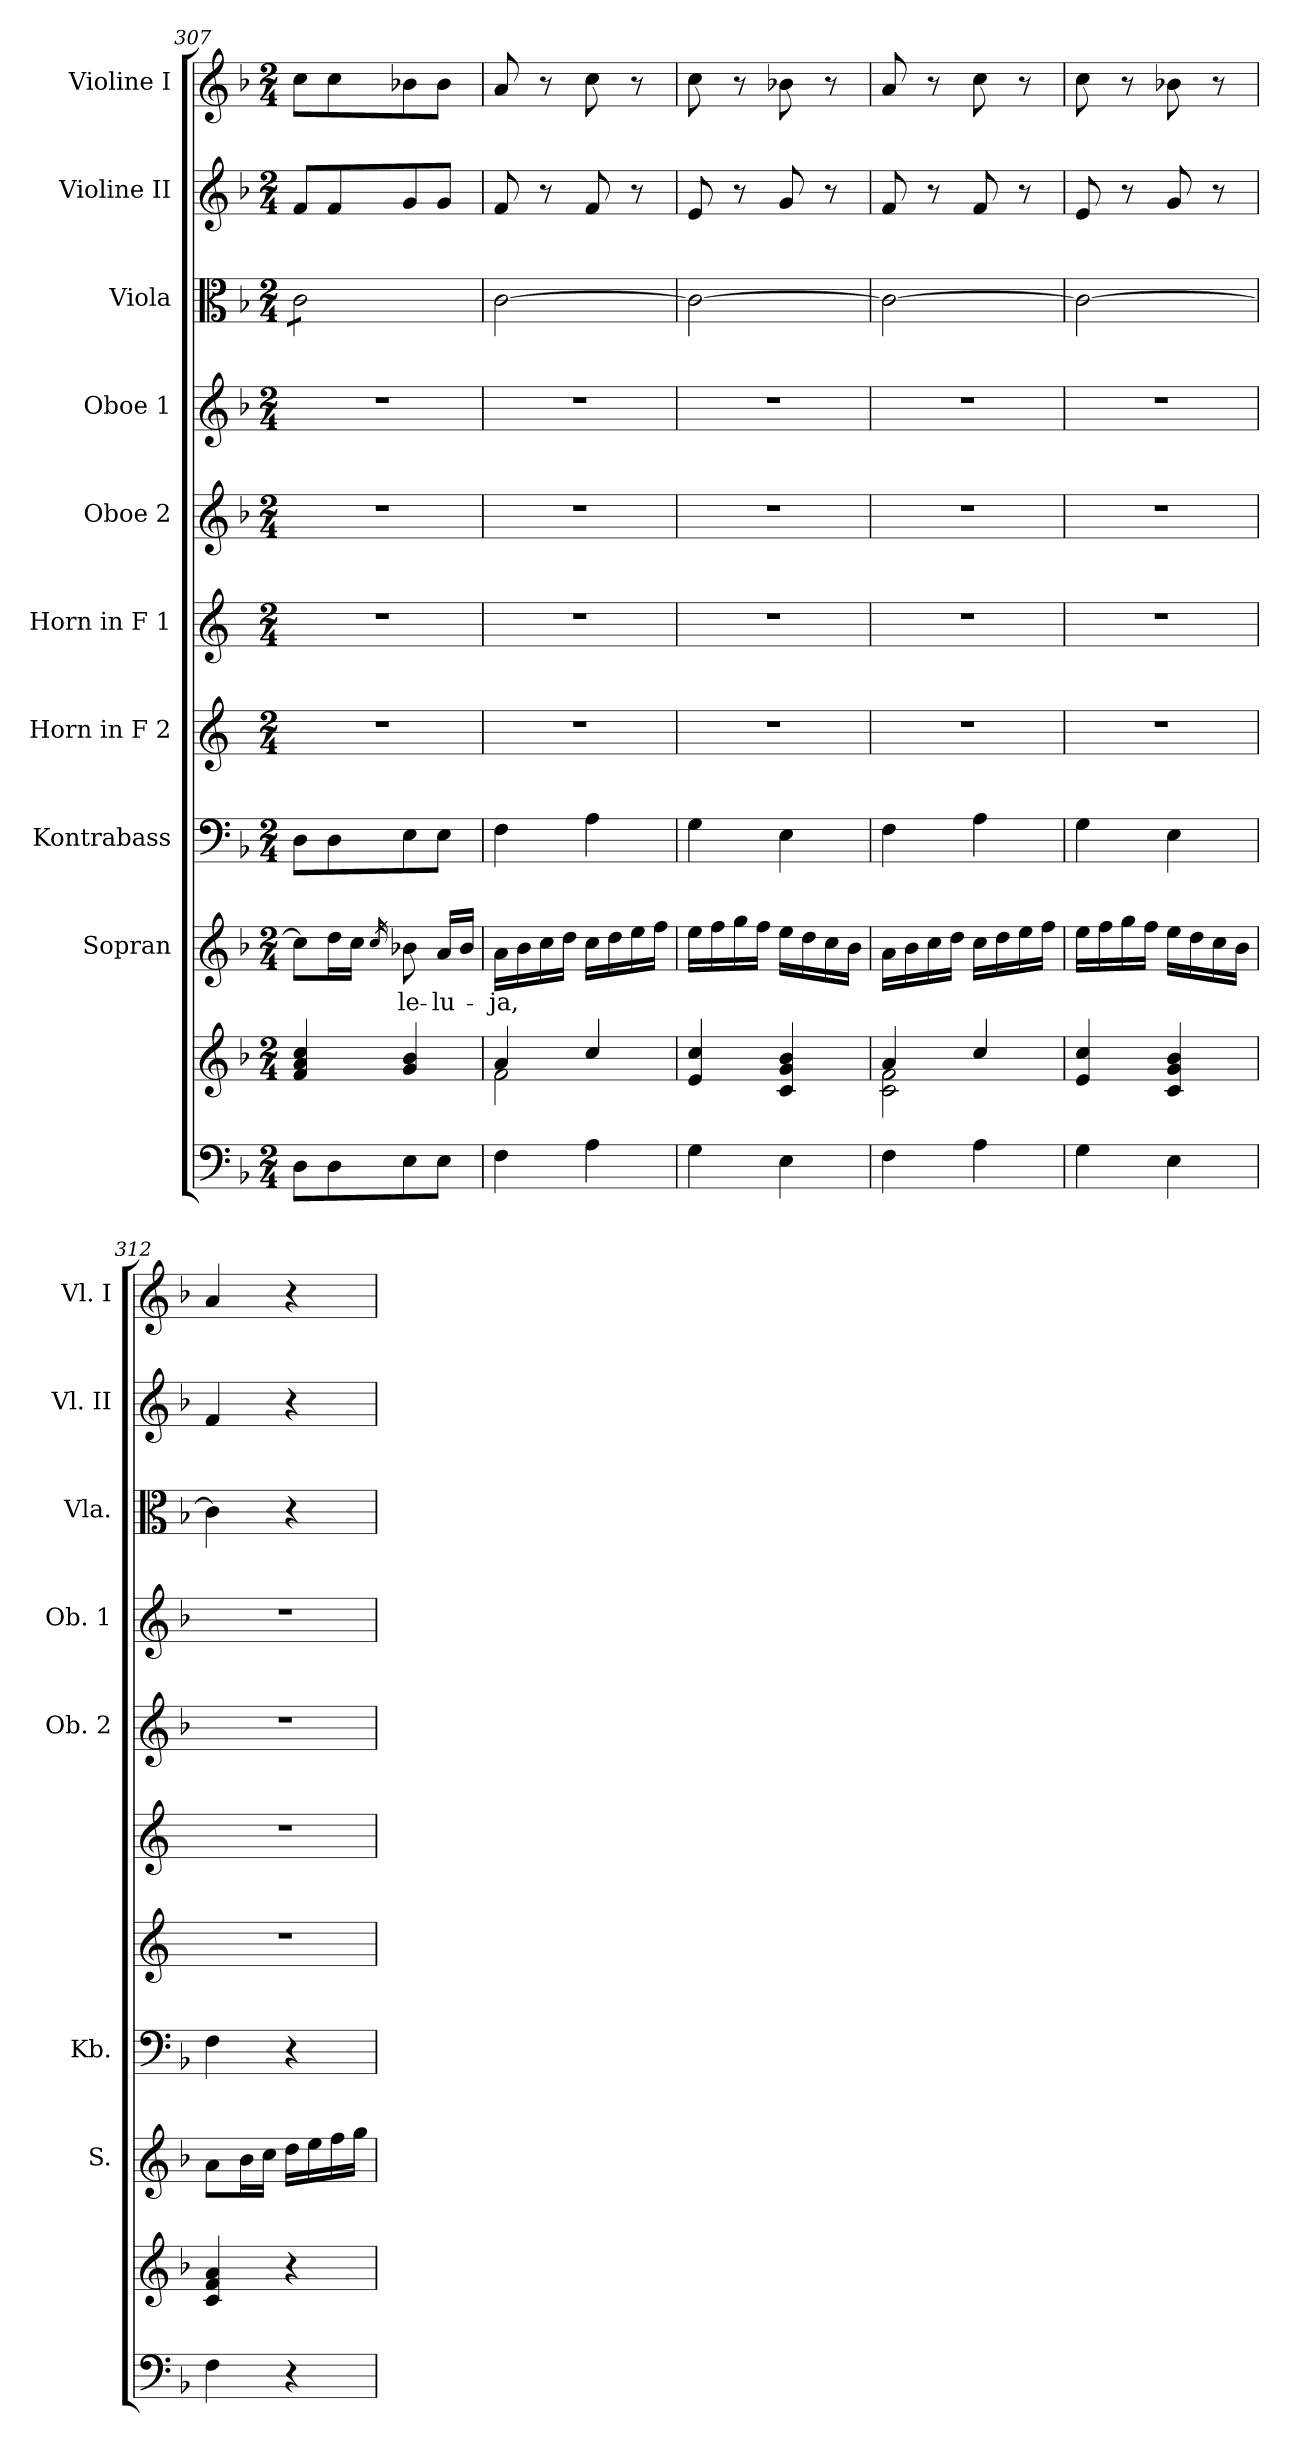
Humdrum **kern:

**kern	**kern	**kern	**text	**kern	**kern	**kern	**kern	**kern	**kern	**kern	**kern
*part10	*part10	*part9	*part9	*part8	*part7	*part6	*part5	*part4	*part3	*part2	*part1
*staff11	*staff10	*staff9	*staff9	*staff8	*staff7	*staff6	*staff5	*staff4	*staff3	*staff2	*staff1
*	*	*I"Sopran	*	*I"Kontrabass	*I"Horn in F 2	*I"Horn in F 1	*I"Oboe 2	*I"Oboe 1	*I"Viola	*I"Violine II	*I"Violine I
*	*	*I'S.	*	*I'Kb.	*	*	*I'Ob. 2	*I'Ob. 1	*I'Vla.	*I'Vl. II	*I'Vl. I
*clefF4	*clefG2	*clefG2	*	*clefF4	*clefG2	*clefG2	*clefG2	*clefG2	*clefC3	*clefG2	*clefG2
*	*	*	*	*ITrd7c12	*ITrd4c7	*ITrd4c7	*	*	*	*	*
*k[b-]	*k[b-]	*k[b-]	*	*k[b-]	*k[b-]	*k[b-]	*k[b-]	*k[b-]	*k[b-]	*k[b-]	*k[b-]
*F:	*F:	*F:	*	*F:	*F:	*F:	*F:	*F:	*F:	*F:	*F:
*M2/4	*M2/4	*M2/4	*	*M2/4	*M2/4	*M2/4	*M2/4	*M2/4	*M2/4	*M2/4	*M2/4
=307	=307	=307	=307	=307	=307	=307	=307	=307	=307	=307	=307
*	*	*	*	*	*	*	*	*	*tremolo	*	*
8D\L	4f/ 4a/ 4cc/	8cc\L]	.	8DD\L	2r	2r	2r	2r	8c\L	8f/L	8cc\L
8D\	.	16dd\L	.	8DD\	.	.	.	.	8c\	8f/	8cc\
.	.	16cc\JJ	.	.	.	.	.	.	.	.	.
.	.	16qcc/	.	.	.	.	.	.	.	.	.
!	!	!	!LO:LY:b	!	!	!	!	!	!	!	!
8E\	4g/ 4b-/	8b-X\	-le-	8EE\	.	.	.	.	8c\	8g/	8b-X\
!	!	!	!LO:LY:b	!	!	!	!	!	!	!	!
8E\J	.	16a/LL	-lu-	8EE\J	.	.	.	.	8c\J	8g/J	8b-\J
*	*	*	*	*	*	*	*	*	*Xtremolo	*	*
.	.	16b-/JJ	.	.	.	.	.	.	.	.	.
=308	=308	=308	=308	=308	=308	=308	=308	=308	=308	=308	=308
*	*^	*	*	*	*	*	*	*	*	*	*
!	!	!	!	!LO:LY:b	!	!	!	!	!	!	!	!
4F\	4a/	2f\	16a\LL	-ja,	4FF\	2r	2r	2r	2r	[2c\	8f/	8a/
.	.	.	16b-\	.	.	.	.	.	.	.	.	.
.	.	.	16cc\	.	.	.	.	.	.	.	8r	8r
.	.	.	16dd\JJ	.	.	.	.	.	.	.	.	.
4A\	4cc/	.	16cc\LL	.	4AA\	.	.	.	.	.	8f/	8cc\
.	.	.	16dd\	.	.	.	.	.	.	.	.	.
.	.	.	16ee\	.	.	.	.	.	.	.	8r	8r
.	.	.	16ff\JJ	.	.	.	.	.	.	.	.	.
*	*v	*v	*	*	*	*	*	*	*	*	*	*
=309	=309	=309	=309	=309	=309	=309	=309	=309	=309	=309	=309
4G\	4e/ 4cc/	16ee\LL	.	4GG\	2r	2r	2r	2r	2c\_	8e/	8cc\
.	.	16ff\	.	.	.	.	.	.	.	.	.
.	.	16gg\	.	.	.	.	.	.	.	8r	8r
.	.	16ff\JJ	.	.	.	.	.	.	.	.	.
4E\	4c/ 4g/ 4b-/	16ee\LL	.	4EE\	.	.	.	.	.	8g/	8b-X\
.	.	16dd\	.	.	.	.	.	.	.	.	.
.	.	16cc\	.	.	.	.	.	.	.	8r	8r
.	.	16b-\JJ	.	.	.	.	.	.	.	.	.
=310	=310	=310	=310	=310	=310	=310	=310	=310	=310	=310	=310
*	*^	*	*	*	*	*	*	*	*	*	*
4F\	4a/	2c\ 2f\	16a\LL	.	4FF\	2r	2r	2r	2r	2c\_	8f/	8a/
.	.	.	16b-\	.	.	.	.	.	.	.	.	.
.	.	.	16cc\	.	.	.	.	.	.	.	8r	8r
.	.	.	16dd\JJ	.	.	.	.	.	.	.	.	.
4A\	4cc/	.	16cc\LL	.	4AA\	.	.	.	.	.	8f/	8cc\
.	.	.	16dd\	.	.	.	.	.	.	.	.	.
.	.	.	16ee\	.	.	.	.	.	.	.	8r	8r
.	.	.	16ff\JJ	.	.	.	.	.	.	.	.	.
*	*v	*v	*	*	*	*	*	*	*	*	*	*
!!LO:PB:g=z
=311	=311	=311	=311	=311	=311	=311	=311	=311	=311	=311	=311
4G\	4e/ 4cc/	16ee\LL	.	4GG\	2r	2r	2r	2r	2c\_	8e/	8cc\
.	.	16ff\	.	.	.	.	.	.	.	.	.
.	.	16gg\	.	.	.	.	.	.	.	8r	8r
.	.	16ff\JJ	.	.	.	.	.	.	.	.	.
4E\	4c/ 4g/ 4b-/	16ee\LL	.	4EE\	.	.	.	.	.	8g/	8b-X\
.	.	16dd\	.	.	.	.	.	.	.	.	.
.	.	16cc\	.	.	.	.	.	.	.	8r	8r
.	.	16b-\JJ	.	.	.	.	.	.	.	.	.
=312	=312	=312	=312	=312	=312	=312	=312	=312	=312	=312	=312
4F\	4c/ 4f/ 4a/	8a\L	.	4FF\	2r	2r	2r	2r	4c\]	4f/	4a/
.	.	16b-\L	.	.	.	.	.	.	.	.	.
.	.	16cc\JJ	.	.	.	.	.	.	.	.	.
4r	4r	16dd\LL	.	4r	.	.	.	.	4r	4r	4r
.	.	16ee\	.	.	.	.	.	.	.	.	.
.	.	16ff\	.	.	.	.	.	.	.	.	.
.	.	16gg\JJ	.	.	.	.	.	.	.	.	.
=	=	=	=	=	=	=	=	=	=	=	=
*-	*-	*-	*-	*-	*-	*-	*-	*-	*-	*-	*-
